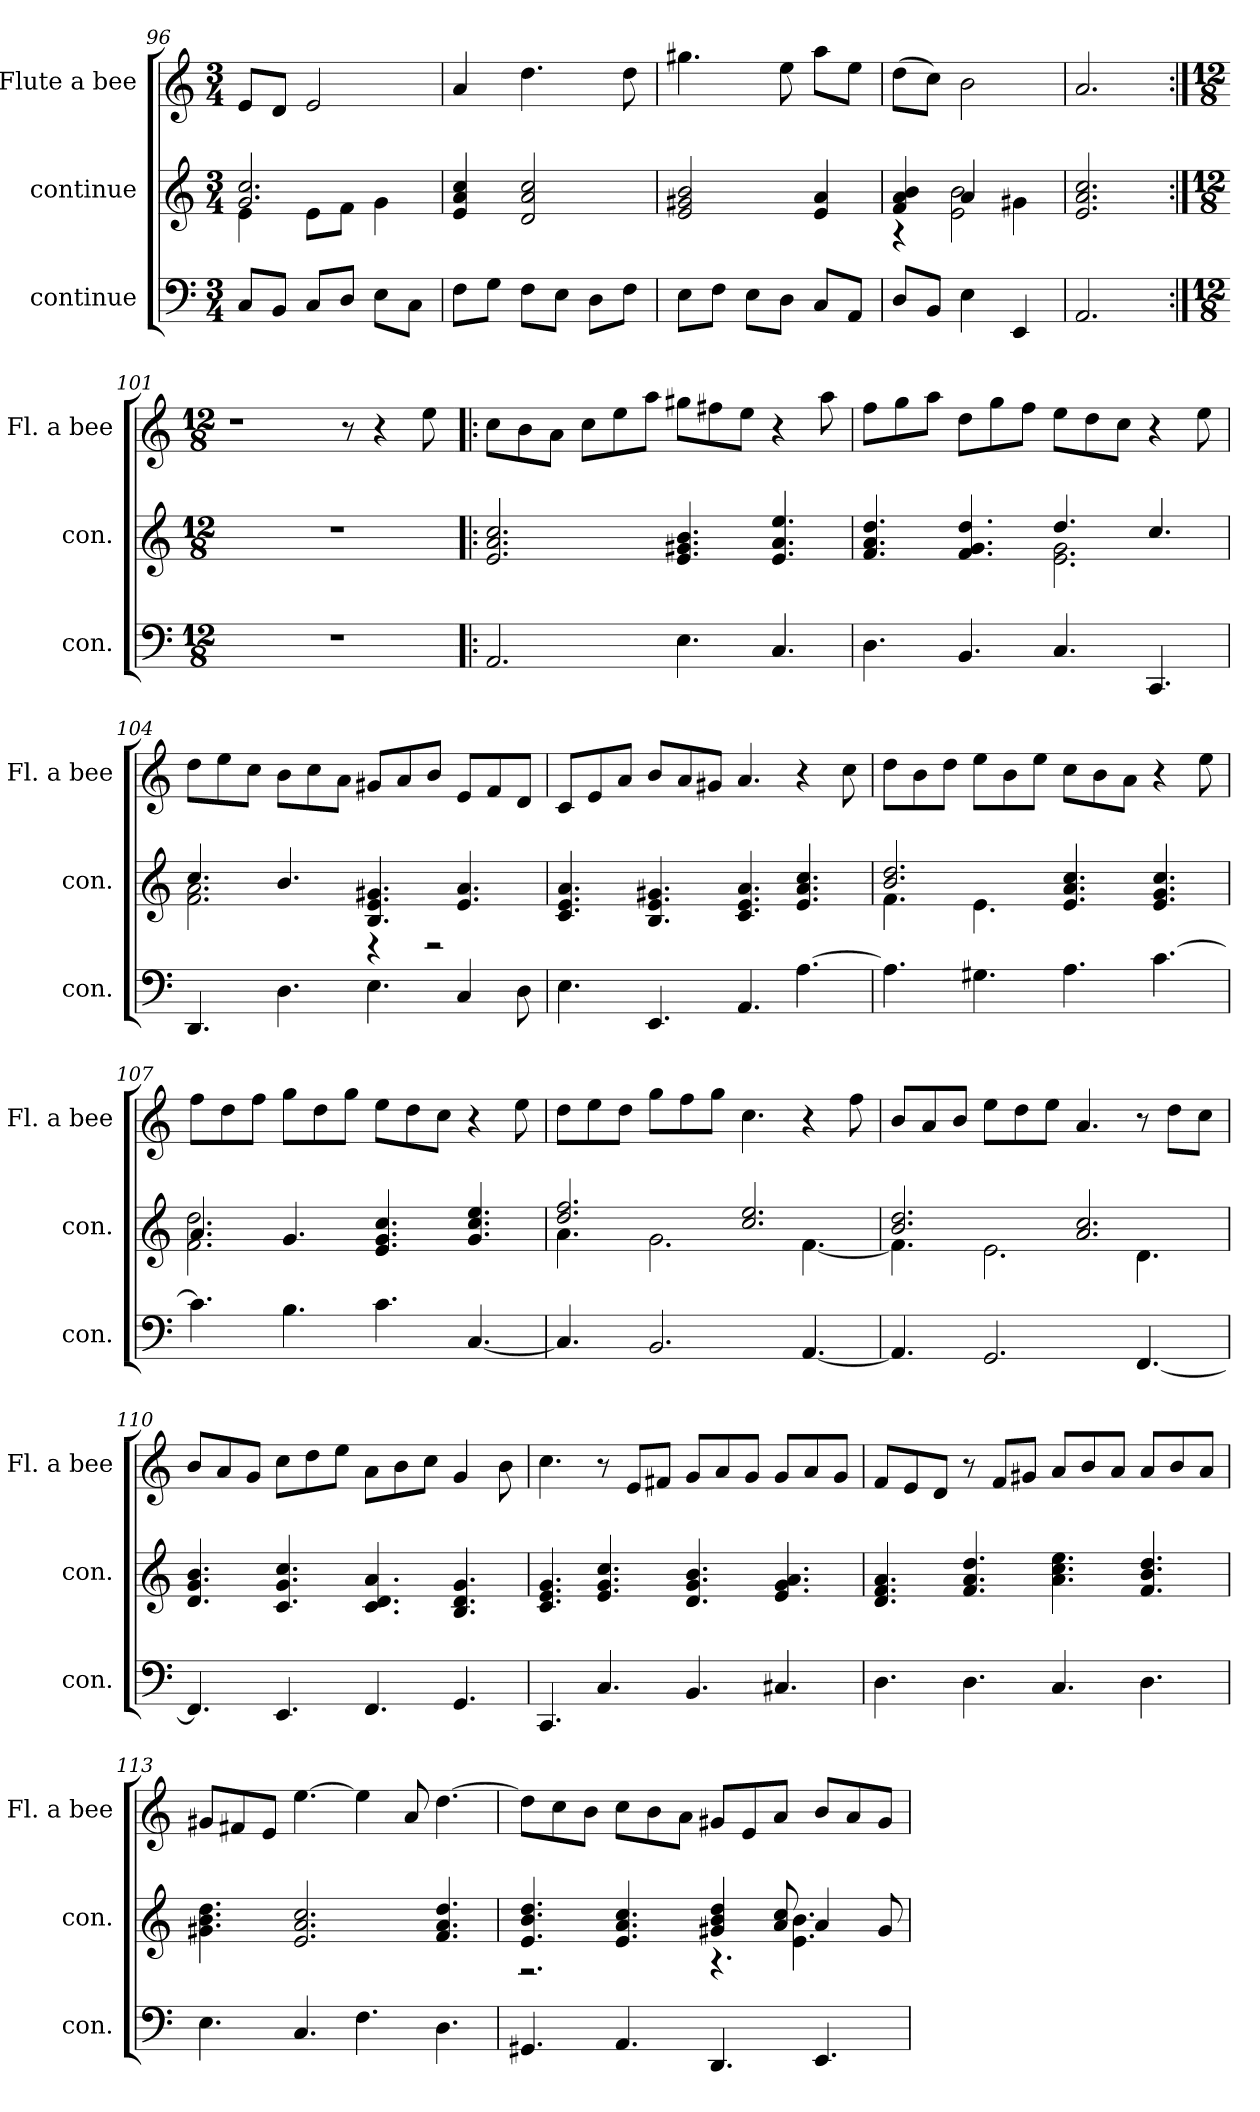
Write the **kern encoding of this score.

**kern	**kern	**kern
*part3	*part2	*part1
*staff3	*staff2	*staff1
*I"continue	*I"continue	*I"Flute a bee
*I'con.	*I'con.	*I'Fl. a bee
*clefF4	*clefG2	*clefG2
*k[]	*k[]	*k[]
*M3/4	*M3/4	*M3/4
=96	=96	=96
*	*^	*
8C/L	2.g/ 2.cc/	4e\	8e/L
8BB/J	.	.	8d/J
8C/L	.	8e\L	2e/
8D/J	.	8f\J	.
8E\L	.	4g\	.
8C\J	.	.	.
*	*v	*v	*
=97	=97	=97
8F\L	4e/ 4a/ 4cc/	4a/
8G\J	.	.
8F\L	2d/ 2a/ 2cc/	4.dd\
8E\J	.	.
8D\L	.	.
8F\J	.	8dd\
=98	=98	=98
8E\L	2e/ 2g#X/ 2b/	4.gg#X\
8F\J	.	.
8E\L	.	.
8D\J	.	8ee\
8C/L	4e/ 4a/	8aa\L
8AA/J	.	8ee\J
=99	=99	=99
*	*^	*
8D/L	4f/ 4a/ 4b/	4r	(8dd\L
8BB/J	.	.	8cc\J)
4E\	4a/	2e\ 2b\	2b\
4EE/	4g#X\	.	.
*	*v	*v	*
=100	=100	=100
2.AA/	2.e/ 2.a/ 2.cc/	2.a/
!!LO:LB:g=z
=101:|!	=101:|!	=101:|!
*M12/8	*M12/8	*M12/8
1.r	1.r	1r
.	.	8r
.	.	4r
.	.	8ee\
=102!|:	=102!|:	=102!|:
2.AA/	2.e/ 2.a/ 2.cc/	8cc\L
.	.	8b\
.	.	8a\J
.	.	8cc\L
.	.	8ee\
.	.	8aa\J
4.E\	4.e/ 4.g#X/ 4.b/	8gg#X\L
.	.	8ff#X\
.	.	8ee\J
4.C/	4.e/ 4.a/ 4.ee/	4r
.	.	8aa\
=103	=103	=103
*	*^	*
4.D\	4.f/ 4.a/ 4.dd/	2.ryy	8ff\L
.	.	.	8gg\
.	.	.	8aa\J
4.BB/	4.f/ 4.g/ 4.dd/	.	8dd\L
.	.	.	8gg\
.	.	.	8ff\J
4.C/	4.dd/	2.e\ 2.g\	8ee\L
.	.	.	8dd\
.	.	.	8cc\J
4.CC/	4.cc/	.	4r
.	.	.	8ee\
!!LO:LB:g=z
=104	=104	=104	=104
4.DD/	4.cc/	2.f\ 2.a\	8dd\L
.	.	.	8ee\
.	.	.	8cc\J
4.D\	4.b/	.	8b\L
.	.	.	8cc\
.	.	.	8a\J
4.E\	4.B/ 4.e/ 4.g#X/	4r	8g#X/L
.	.	.	8a/
.	.	2r	8b/J
4C/	4.e/ 4.a/	.	8e/L
.	.	.	8f/
8D\	.	.	8d/J
*	*v	*v	*
=105	=105	=105
4.E\	4.c/ 4.e/ 4.a/	8c/L
.	.	8e/
.	.	8a/J
4.EE/	4.B/ 4.e/ 4.g#X/	8b/L
.	.	8a/
.	.	8g#X/J
4.AA/	4.c/ 4.e/ 4.a/	4.a/
[4.A\	4.e/ 4.a/ 4.cc/	4r
.	.	8cc\
=106	=106	=106
*	*^	*
4.A\]	2.b/ 2.dd/	4.f\	8dd\L
.	.	.	8b\
.	.	.	8dd\J
4.G#X\	.	4.e\	8ee\L
.	.	.	8b\
.	.	.	8ee\J
4.A\	4.e/ 4.a/ 4.cc/	2.ryy	8cc\L
.	.	.	8b\
.	.	.	8a\J
[4.c\	4.e/ 4.g/ 4.cc/	.	4r
.	.	.	8ee\
!!LO:PB:g=z
=107	=107	=107	=107
4.c\]	4.a/	2.f\ 2.dd\	8ff\L
.	.	.	8dd\
.	.	.	8ff\J
4.B\	4.g/	.	8gg\L
.	.	.	8dd\
.	.	.	8gg\J
4.c\	4.e/ 4.g/ 4.cc/	2.ryy	8ee\L
.	.	.	8dd\
.	.	.	8cc\J
[4.C/	4.g/ 4.cc/ 4.ee/	.	4r
.	.	.	8ee\
=108	=108	=108	=108
4.C/]	2.dd/ 2.ff/	4.a\	8dd\L
.	.	.	8ee\
.	.	.	8dd\J
2.BB/	.	2.g\	8gg\L
.	.	.	8ff\
.	.	.	8gg\J
.	2.cc/ 2.ee/	.	4.cc\
[4.AA/	.	[4.f\	4r
.	.	.	8ff\
=109	=109	=109	=109
4.AA/]	2.b/ 2.dd/	4.f\]	8b/L
.	.	.	8a/
.	.	.	8b/J
2.GG/	.	2.e\	8ee\L
.	.	.	8dd\
.	.	.	8ee\J
.	2.a/ 2.cc/	.	4.a/
[4.FF/	.	4.d\	8r
.	.	.	8dd\L
.	.	.	8cc\J
*	*v	*v	*
=110	=110	=110
4.FF/]	4.d/ 4.g/ 4.b/	8b/L
.	.	8a/
.	.	8g/J
4.EE/	4.c/ 4.g/ 4.cc/	8cc\L
.	.	8dd\
.	.	8ee\J
4.FF/	4.c/ 4.d/ 4.a/	8a\L
.	.	8b\
.	.	8cc\J
4.GG/	4.B/ 4.d/ 4.g/	4g/
.	.	8b\
!!LO:LB:g=z
=111	=111	=111
4.CC/	4.c/ 4.e/ 4.g/	4.cc\
4.C/	4.e/ 4.g/ 4.cc/	8r
.	.	8e/L
.	.	8f#X/J
4.BB/	4.d/ 4.g/ 4.b/	8g/L
.	.	8a/
.	.	8g/J
4.C#X/	4.e/ 4.g/ 4.a/	8g/L
.	.	8a/
.	.	8g/J
=112	=112	=112
4.D\	4.d/ 4.f/ 4.a/	8f/L
.	.	8e/
.	.	8d/J
4.D\	4.f/ 4.a/ 4.dd/	8r
.	.	8f/L
.	.	8g#X/J
4.C/	4.a\ 4.cc\ 4.ee\	8a/L
.	.	8b/
.	.	8a/J
4.D\	4.f/ 4.b/ 4.dd/	8a/L
.	.	8b/
.	.	8a/J
=113	=113	=113
4.E\	4.g#X\ 4.b\ 4.dd\	8g#X/L
.	.	8f#X/
.	.	8e/J
4.C/	2.e/ 2.a/ 2.cc/	[4.ee\
4.F\	.	4ee\]
.	.	8a/
4.D\	4.f/ 4.a/ 4.dd/	[4.dd\
!!LO:LB:g=z
=114	=114	=114
*	*^	*
4.GG#X/	4.e/ 4.b/ 4.dd/	2.r	8dd\L]
.	.	.	8cc\
.	.	.	8b\J
4.AA/	4.e/ 4.a/ 4.cc/	.	8cc\L
.	.	.	8b\
.	.	.	8a\J
4.DD/	4g#X/ 4b/ 4dd/	4.r	8g#X/L
.	.	.	8e/
.	8a/ 8cc/	.	8a/J
4.EE/	4a/	4.e\ 4.b\	8b/L
.	.	.	8a/
.	8g#/	.	8g#/J
*	*v	*v	*
=	=	=
*-	*-	*-
